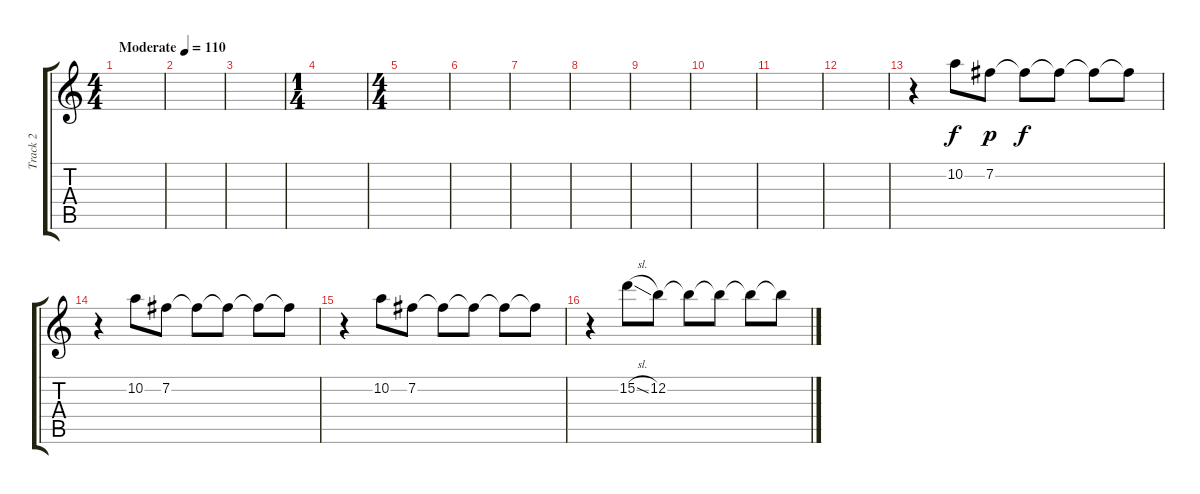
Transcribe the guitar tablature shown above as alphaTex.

\track ("Track 2" "Track 2") {instrument distortionguitar}
\staff {score tabs}
\tuning (E4 B3 G3 D3 A2 E2) {hide}
\ts (4 4)
\tempo (110 "Moderate")
\clef g2
\ks c
|
|
|
\ts (1 4)
|
\ts (4 4)
|
|
|
|
|
|
|
|
r.4 10.2.8 7.2.8{dy p} 7.2{t}.8{dy f} 7.2{t}.8 7.2{t}.8 7.2{t}.8 |
r.4 10.2.8 7.2.8 7.2{t}.8 7.2{t}.8 7.2{t}.8 7.2{t}.8 |
r.4 10.2.8 7.2.8 7.2{t}.8 7.2{t}.8 7.2{t}.8 7.2{t}.8 |
r.4 15.2{sl}.8 12.2.8 12.2{t}.8 12.2{t}.8 12.2{t}.8 12.2{t}.8
